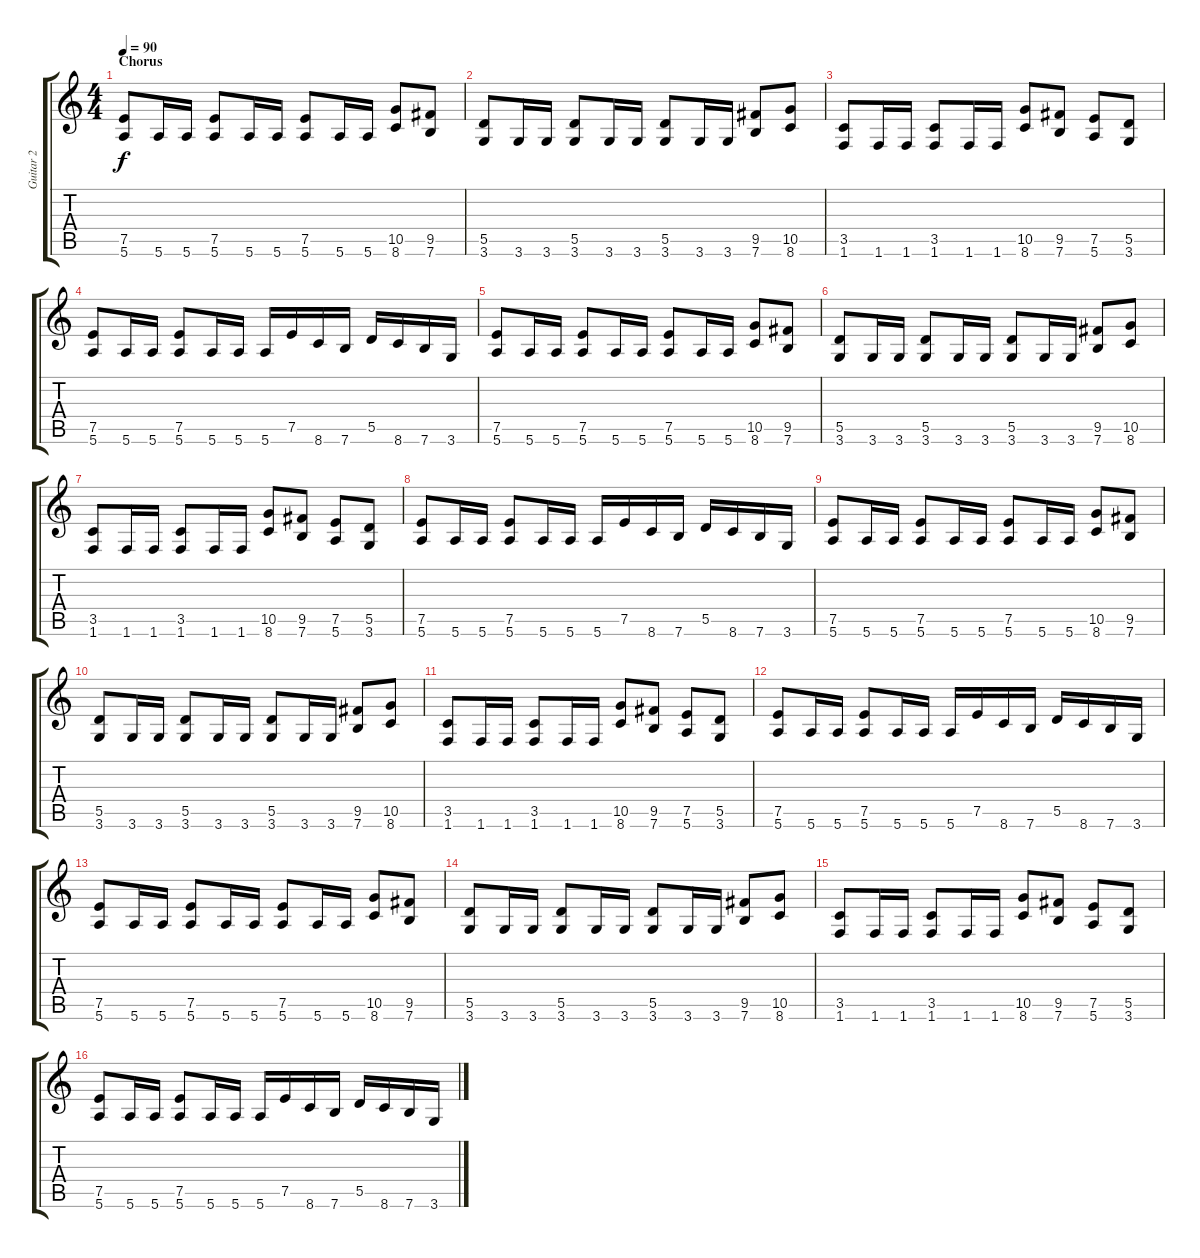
\track ("Guitar 2" "Guitar 2") {instrument distortionguitar}
\staff {score tabs}
\tuning (E4 B3 G3 D3 A2 E2) {hide}
\ts (4 4)
\section ("" "Chorus")
\tempo 90
\clef g2
\ks c
(7.5 5.6).8{dy f} 5.6.16 5.6.16 (7.5 5.6).8 5.6.16 5.6.16 (7.5 5.6).8 5.6.16 5.6.16 (10.5 8.6).8 (9.5 7.6).8 |
(5.5 3.6).8 3.6.16 3.6.16 (5.5 3.6).8 3.6.16 3.6.16 (5.5 3.6).8 3.6.16 3.6.16 (9.5 7.6).8 (10.5 8.6).8 |
(3.5 1.6).8 1.6.16 1.6.16 (3.5 1.6).8 1.6.16 1.6.16 (10.5 8.6).8 (9.5 7.6).8 (7.5 5.6).8 (5.5 3.6).8 |
(7.5 5.6).8 5.6.16 5.6.16 (7.5 5.6).8 5.6.16 5.6.16 5.6.16 7.5.16 8.6.16 7.6.16 5.5.16 8.6.16 7.6.16 3.6.16 |
(7.5 5.6).8 5.6.16 5.6.16 (7.5 5.6).8 5.6.16 5.6.16 (7.5 5.6).8 5.6.16 5.6.16 (10.5 8.6).8 (9.5 7.6).8 |
(5.5 3.6).8 3.6.16 3.6.16 (5.5 3.6).8 3.6.16 3.6.16 (5.5 3.6).8 3.6.16 3.6.16 (9.5 7.6).8 (10.5 8.6).8 |
(3.5 1.6).8 1.6.16 1.6.16 (3.5 1.6).8 1.6.16 1.6.16 (10.5 8.6).8 (9.5 7.6).8 (7.5 5.6).8 (5.5 3.6).8 |
(7.5 5.6).8 5.6.16 5.6.16 (7.5 5.6).8 5.6.16 5.6.16 5.6.16 7.5.16 8.6.16 7.6.16 5.5.16 8.6.16 7.6.16 3.6.16 |
(7.5 5.6).8 5.6.16 5.6.16 (7.5 5.6).8 5.6.16 5.6.16 (7.5 5.6).8 5.6.16 5.6.16 (10.5 8.6).8 (9.5 7.6).8 |
(5.5 3.6).8 3.6.16 3.6.16 (5.5 3.6).8 3.6.16 3.6.16 (5.5 3.6).8 3.6.16 3.6.16 (9.5 7.6).8 (10.5 8.6).8 |
(3.5 1.6).8 1.6.16 1.6.16 (3.5 1.6).8 1.6.16 1.6.16 (10.5 8.6).8 (9.5 7.6).8 (7.5 5.6).8 (5.5 3.6).8 |
(7.5 5.6).8 5.6.16 5.6.16 (7.5 5.6).8 5.6.16 5.6.16 5.6.16 7.5.16 8.6.16 7.6.16 5.5.16 8.6.16 7.6.16 3.6.16 |
(7.5 5.6).8 5.6.16 5.6.16 (7.5 5.6).8 5.6.16 5.6.16 (7.5 5.6).8 5.6.16 5.6.16 (10.5 8.6).8 (9.5 7.6).8 |
(5.5 3.6).8 3.6.16 3.6.16 (5.5 3.6).8 3.6.16 3.6.16 (5.5 3.6).8 3.6.16 3.6.16 (9.5 7.6).8 (10.5 8.6).8 |
(3.5 1.6).8 1.6.16 1.6.16 (3.5 1.6).8 1.6.16 1.6.16 (10.5 8.6).8 (9.5 7.6).8 (7.5 5.6).8 (5.5 3.6).8 |
(7.5 5.6).8 5.6.16 5.6.16 (7.5 5.6).8 5.6.16 5.6.16 5.6.16 7.5.16 8.6.16 7.6.16 5.5.16 8.6.16 7.6.16 3.6.16
